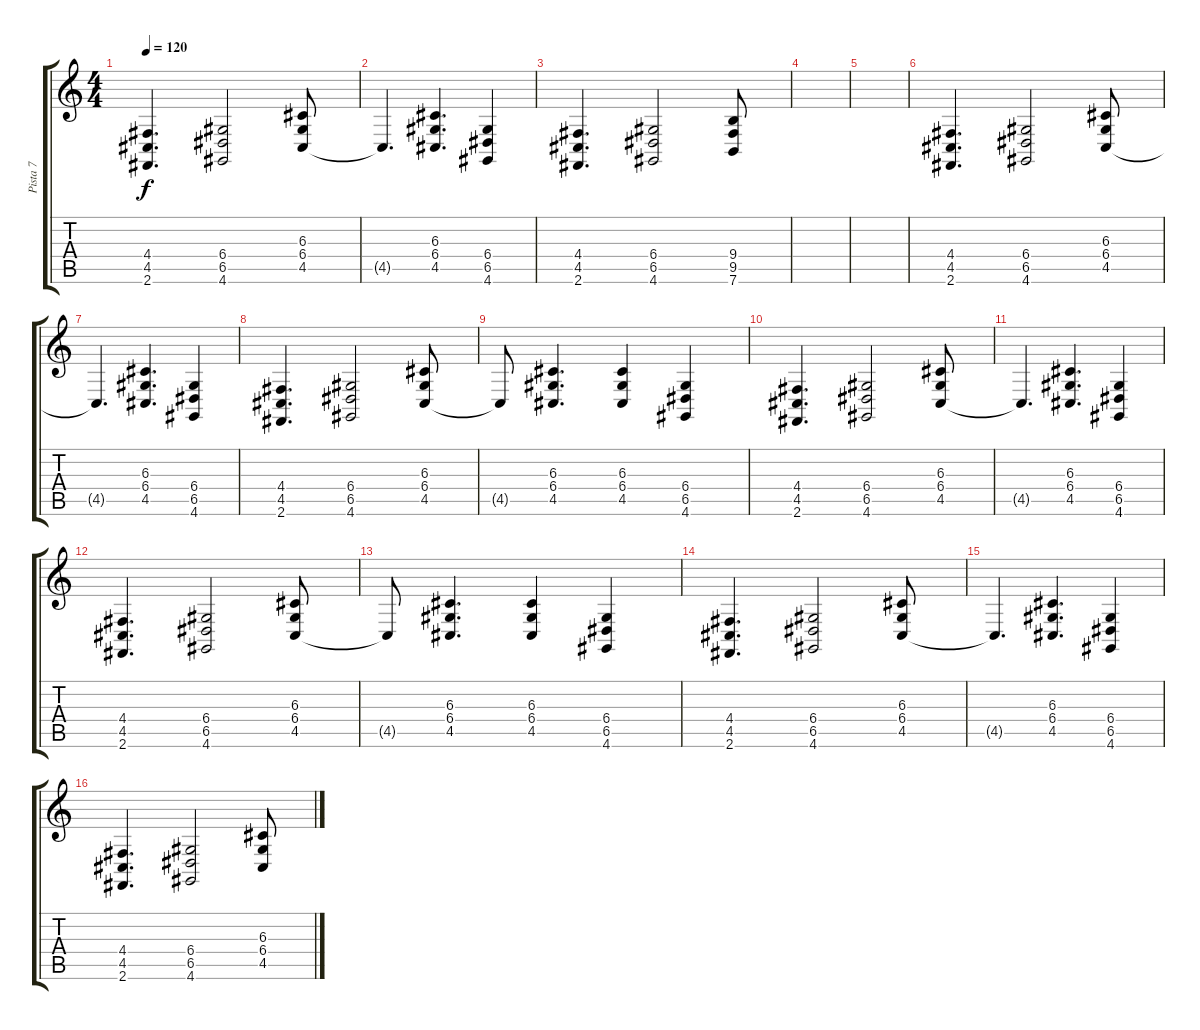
\track ("Pista 7" "Pista 7") {instrument honkytonkpiano}
\staff {score tabs}
\tuning (E4 B3 G3 D3 A2 E2) {hide}
\ts (4 4)
\tempo 120
\clef g2
\ks c
(4.4 4.5 2.6).4{d dy f} (6.4 6.5 4.6).2 (6.3 6.4 4.5).8 |
4.5{t}.4{d} (6.3 6.4 4.5).4{d} (6.4 6.5 4.6).4 |
(4.4 4.5 2.6).4{d} (6.4 6.5 4.6).2 (9.4 9.5 7.6).8 |
|
|
(4.4 4.5 2.6).4{d} (6.4 6.5 4.6).2 (6.3 6.4 4.5).8 |
4.5{t}.4{d} (6.3 6.4 4.5).4{d} (6.4 6.5 4.6).4 |
(4.4 4.5 2.6).4{d} (6.4 6.5 4.6).2 (6.3 6.4 4.5).8 |
4.5{t}.8 (6.3 6.4 4.5).4{d} (6.3 6.4 4.5).4 (6.4 6.5 4.6).4 |
(4.4 4.5 2.6).4{d} (6.4 6.5 4.6).2 (6.3 6.4 4.5).8 |
4.5{t}.4{d} (6.3 6.4 4.5).4{d} (6.4 6.5 4.6).4 |
(4.4 4.5 2.6).4{d} (6.4 6.5 4.6).2 (6.3 6.4 4.5).8 |
4.5{t}.8 (6.3 6.4 4.5).4{d} (6.3 6.4 4.5).4 (6.4 6.5 4.6).4 |
(4.4 4.5 2.6).4{d} (6.4 6.5 4.6).2 (6.3 6.4 4.5).8 |
4.5{t}.4{d} (6.3 6.4 4.5).4{d} (6.4 6.5 4.6).4 |
(4.4 4.5 2.6).4{d} (6.4 6.5 4.6).2 (6.3 6.4 4.5).8
